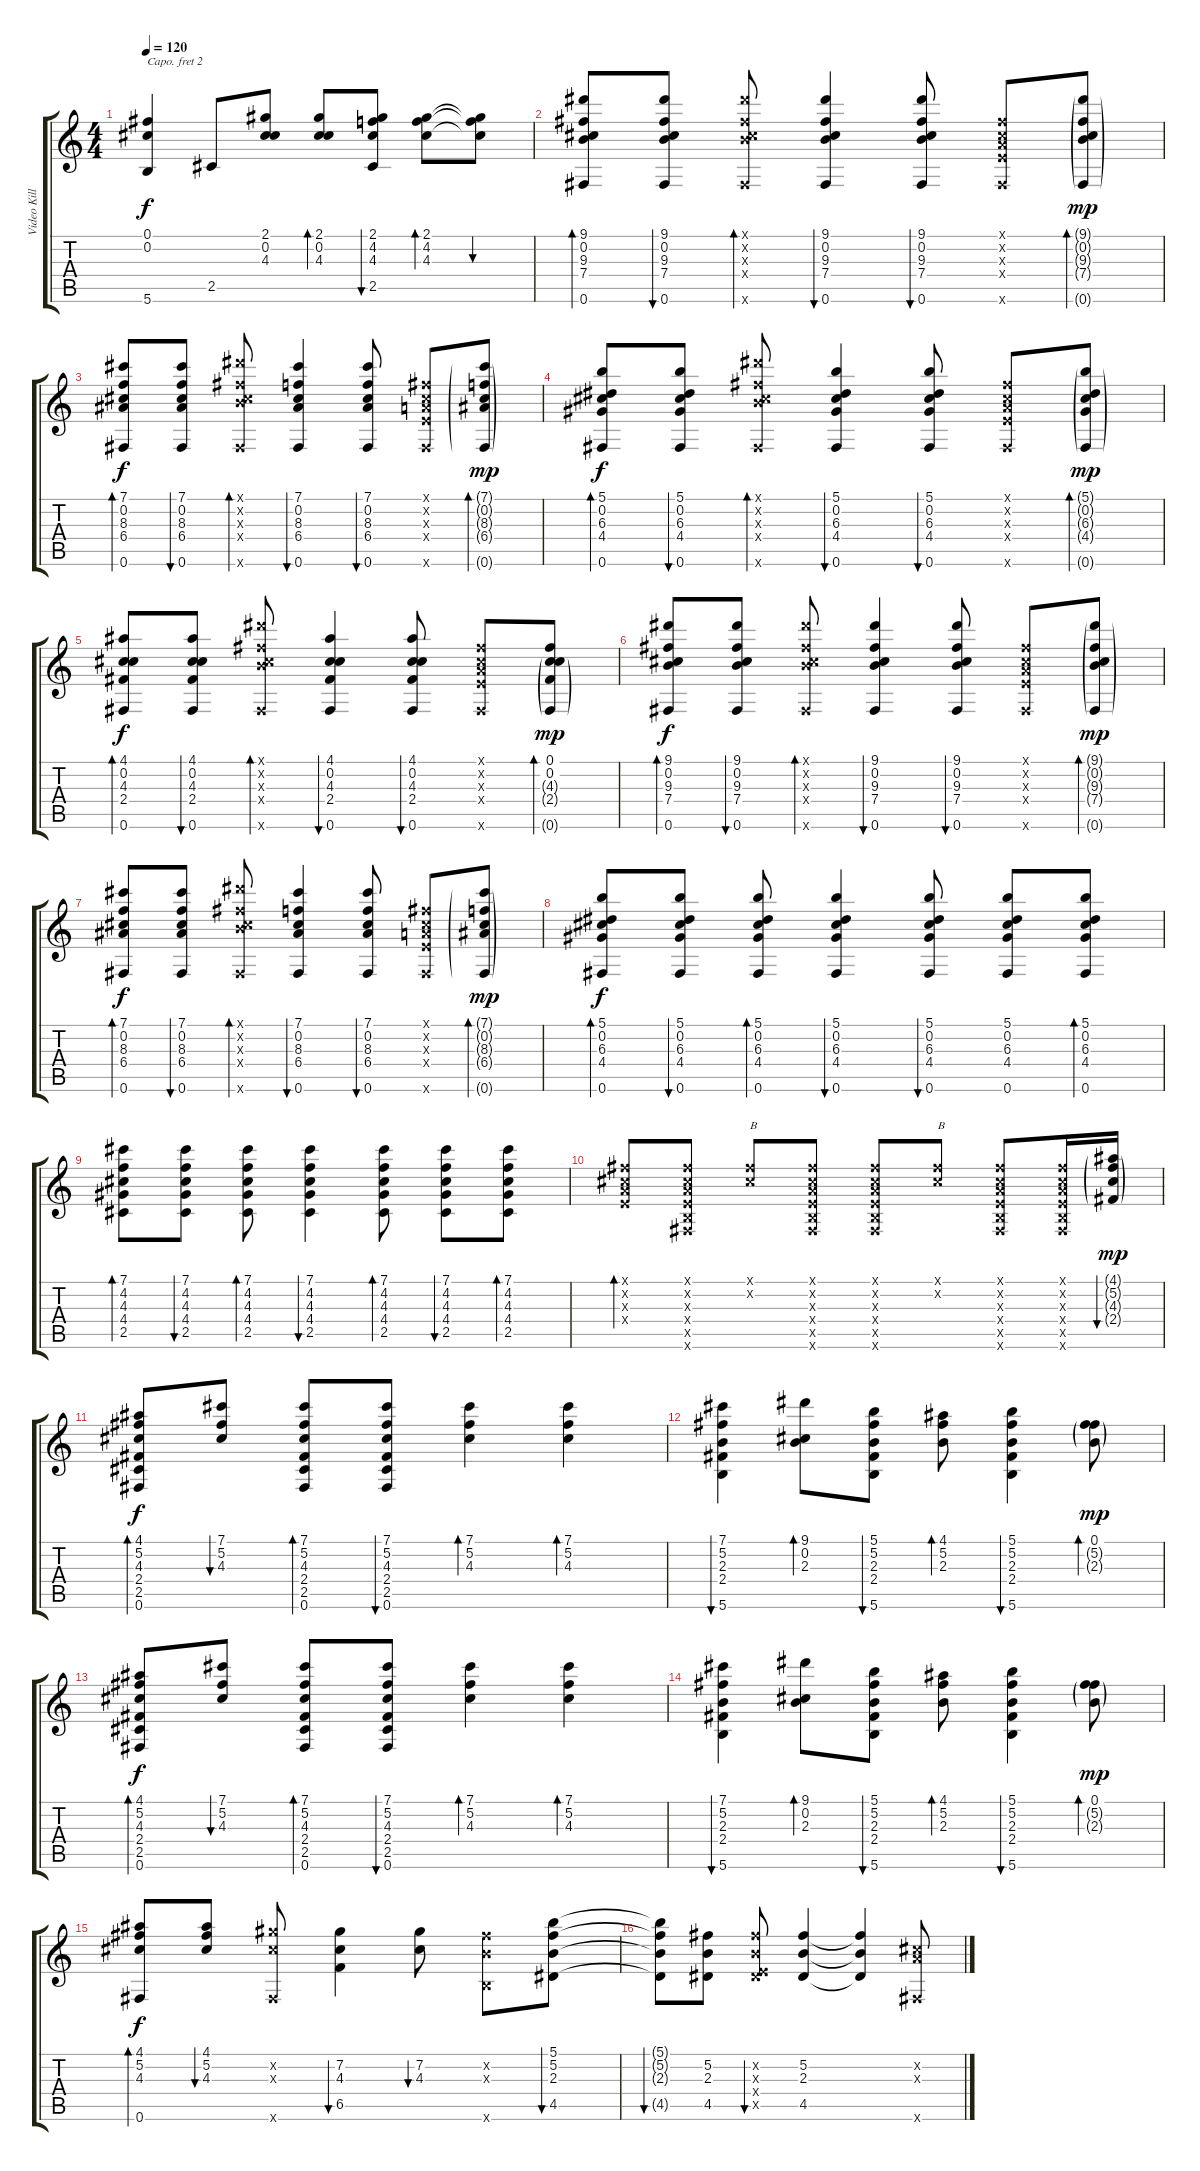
\track ("Video Killed the Radio Star" "Video Kill") {instrument acousticguitarsteel}
\staff {score tabs}
\capo 2
\tuning (E4 B3 G3 D3 A2 E2) {hide}
\ts (4 4)
\tempo 120
\clef g2
\ks c
(0.1 0.2 5.6).4{dy f} 2.5.8 (2.1 0.2 4.3).8 (2.1 0.2 4.3).8{bd 60} (2.1 4.2 4.3 2.5).8{bu 60} (2.1 4.2 4.3).8{bd 60} (2.1{t} 4.2{t} 4.3{t}).8{bu 60} |
(9.1 0.2 9.3 7.4 0.6).8{bd 60} (9.1 0.2 9.3 7.4 0.6).8{bu 60} (9.1{x} 0.2{x} 9.3{x} 7.4{x} 0.6{x}).8{bd 60} (9.1 0.2 9.3 7.4 0.6).4{bu 60} (9.1 0.2 9.3 7.4 0.6).8{bu 60} (0.1{x} 0.2{x} 0.3{x} 0.4{x} 0.6{x}).8 (9.1{g} 0.2{g} 9.3{g} 7.4{g} 0.6{g}).8{bd 30 dy mp} |
(7.1 0.2 8.3 6.4 0.6).8{bd 30 dy f} (7.1 0.2 8.3 6.4 0.6).8{bu 60} (9.1{x} 0.2{x} 9.3{x} 7.4{x} 0.6{x}).8{bd 60} (7.1 0.2 8.3 6.4 0.6).4{bu 60} (7.1 0.2 8.3 6.4 0.6).8{bu 60} (0.1{x} 0.2{x} 0.3{x} 0.4{x} 0.6{x}).8 (7.1{g} 0.2{g} 8.3{g} 6.4{g} 0.6{g}).8{bd 30 dy mp} |
(5.1 0.2 6.3 4.4 0.6).8{bd 60 dy f} (5.1 0.2 6.3 4.4 0.6).8{bu 60} (9.1{x} 0.2{x} 9.3{x} 7.4{x} 0.6{x}).8{bd 60} (5.1 0.2 6.3 4.4 0.6).4{bu 60} (5.1 0.2 6.3 4.4 0.6).8{bu 60} (0.1{x} 0.2{x} 0.3{x} 0.4{x} 0.6{x}).8 (5.1{g} 0.2{g} 6.3{g} 4.4{g} 0.6{g}).8{bd 60 dy mp} |
(4.1 0.2 4.3 2.4 0.6).8{bd 60 dy f} (4.1 0.2 4.3 2.4 0.6).8{bu 60} (9.1{x} 0.2{x} 9.3{x} 7.4{x} 0.6{x}).8{bd 60} (4.1 0.2 4.3 2.4 0.6).4{bu 60} (4.1 0.2 4.3 2.4 0.6).8{bu 60} (0.1{x} 0.2{x} 0.3{x} 0.4{x} 0.6{x}).8 (0.1 0.2 4.3{g} 2.4{g} 0.6{g}).8{bd 60 dy mp} |
(9.1 0.2 9.3 7.4 0.6).8{bd 60 dy f} (9.1 0.2 9.3 7.4 0.6).8{bu 60} (9.1{x} 0.2{x} 9.3{x} 7.4{x} 0.6{x}).8{bd 60} (9.1 0.2 9.3 7.4 0.6).4{bu 60} (9.1 0.2 9.3 7.4 0.6).8{bu 60} (0.1{x} 0.2{x} 0.3{x} 0.4{x} 0.6{x}).8 (9.1{g} 0.2{g} 9.3{g} 7.4{g} 0.6{g}).8{bd 30 dy mp} |
(7.1 0.2 8.3 6.4 0.6).8{bd 30 dy f} (7.1 0.2 8.3 6.4 0.6).8{bu 60} (9.1{x} 0.2{x} 9.3{x} 7.4{x} 0.6{x}).8{bd 60} (7.1 0.2 8.3 6.4 0.6).4{bu 60} (7.1 0.2 8.3 6.4 0.6).8{bu 60} (0.1{x} 0.2{x} 0.3{x} 0.4{x} 0.6{x}).8 (7.1{g} 0.2{g} 8.3{g} 6.4{g} 0.6{g}).8{bd 30 dy mp} |
(5.1 0.2 6.3 4.4 0.6).8{bd 60 dy f} (5.1 0.2 6.3 4.4 0.6).8{bu 60} (5.1 0.2 6.3 4.4 0.6).8{bd 60} (5.1 0.2 6.3 4.4 0.6).4{bu 60} (5.1 0.2 6.3 4.4 0.6).8{bu 60} (5.1 0.2 6.3 4.4 0.6).8 (5.1 0.2 6.3 4.4 0.6).8{bd 60} |
(7.1 4.2 4.3 4.4 2.5).8{bd 60} (7.1 4.2 4.3 4.4 2.5).8{bu 30} (7.1 4.2 4.3 4.4 2.5).8{bd 60} (7.1 4.2 4.3 4.4 2.5).4{bu 30} (7.1 4.2 4.3 4.4 2.5).8{bd 60} (7.1 4.2 4.3 4.4 2.5).8{bu 30} (7.1 4.2 4.3 4.4 2.5).8{bd 60} |
(0.1{x} 0.2{x} 0.3{x} 0.4{x}).8{bd 30} (0.1{x} 0.2{x} 0.3{x} 0.4{x} 0.5{x} 0.6{x}).8 (0.1{x} 0.2{x}).8{txt "B"} (0.1{x} 0.2{x} 0.3{x} 0.4{x} 0.5{x} 0.6{x}).8 (0.1{x} 0.2{x} 0.3{x} 0.4{x} 0.5{x} 0.6{x}).8 (0.1{x} 0.2{x}).8{txt "B"} (0.1{x} 0.2{x} 0.3{x} 0.4{x} 0.5{x} 0.6{x}).8 (0.1{x} 0.2{x} 0.3{x} 0.4{x} 0.5{x} 0.6{x}).16 (4.1{g} 5.2{g} 4.3{g} 2.4{g}).16{bu 30 dy mp} |
(4.1 5.2 4.3 2.4 2.5 0.6).8{bd 60 dy f} (7.1 5.2 4.3).8{bu 60} (7.1 5.2 4.3 2.4 2.5 0.6).8{bd 60} (7.1 5.2 4.3 2.4 2.5 0.6).8{bu 60} (7.1 5.2 4.3).4{bd 60} (7.1 5.2 4.3).4{bd 30} |
(7.1 5.2 2.3 2.4 5.6).4{bu 60} (9.1 0.2 2.3).8{bd 60} (5.1 5.2 2.3 2.4 5.6).8{bu 60} (4.1 5.2 2.3).8{bd 60} (5.1 5.2 2.3 2.4 5.6).4{bu 60} (0.1 5.2{g} 2.3{g}).8{bd 30 dy mp} |
(4.1 5.2 4.3 2.4 2.5 0.6).8{bd 60 dy f} (7.1 5.2 4.3).8{bu 60} (7.1 5.2 4.3 2.4 2.5 0.6).8{bd 60} (7.1 5.2 4.3 2.4 2.5 0.6).8{bu 60} (7.1 5.2 4.3).4{bd 60} (7.1 5.2 4.3).4{bd 30} |
(7.1 5.2 2.3 2.4 5.6).4{bu 60} (9.1 0.2 2.3).8{bd 60} (5.1 5.2 2.3 2.4 5.6).8{bu 60} (4.1 5.2 2.3).8{bd 60} (5.1 5.2 2.3 2.4 5.6).4{bu 60} (0.1 5.2{g} 2.3{g}).8{bd 30 dy mp} |
(4.1 5.2 4.3 0.6).8{bd 60 dy f} (4.1 5.2 4.3).8{bu 60} (7.2{x} 4.3{x} 0.6{x}).8 (7.2 4.3 6.5).4{bu 60} (7.2 4.3).8{bu 60} (5.2{x} 2.3{x} 5.6{x}).8 (5.1 5.2 2.3 4.5).8{bu 60} |
(5.1{t} 5.2{t} 2.3{t} 4.5{t}).8{bu 60} (5.2 2.3 4.5).8 (5.2{x} 2.3{x} 0.4{x} 4.5{x}).8{bu 60} (5.2 2.3 4.5).4 (5.2{t} 2.3{t} 4.5{t}).4 (0.2{x} 0.3{x} 0.6{x}).8
